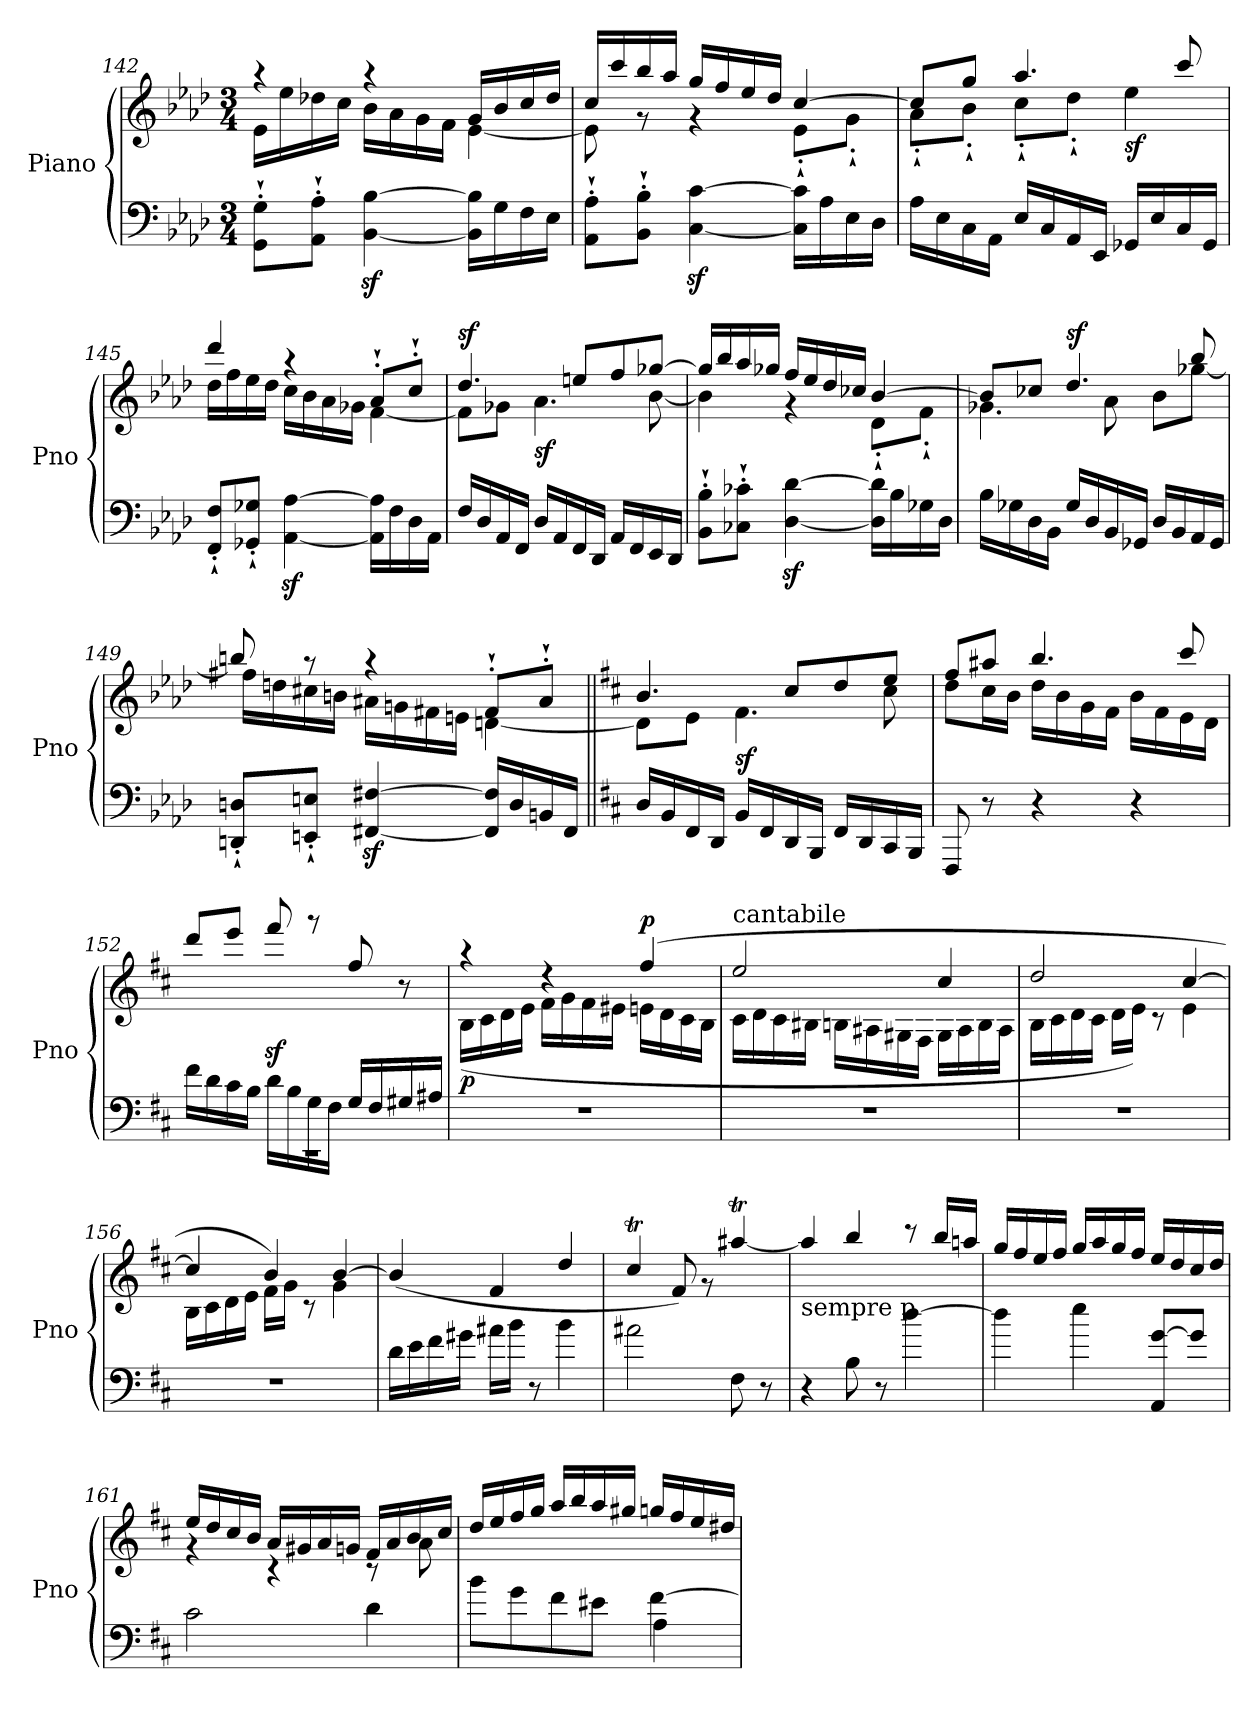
**kern	**kern	**dynam
*part1	*part1	*part1
*staff2	*staff1	*staff1/2
*I"Piano	*	*
*I'Pno	*	*
!!LO:LB:g=z
*clefF4	*clefG2	*
*k[b-e-a-d-]	*k[b-e-a-d-]	*
*A-:	*A-:	*
*M3/4	*M3/4	*
=142	=142	=142
*	*^	*
8GG\'` 8G\'`L	4raa	16e-\LL	.
.	.	16ee-\	.
8AA-\'` 8A-\'`J	.	16dd-X\	.
.	.	16cc\JJ	.
[4BB-\z< [4B-\z<	4raa	16b-\LL	.
.	.	16a-\	.
.	.	16g\	.
.	.	16f\JJ	.
16BB-\] 16B-\]LL	16g/LL	[4e-\	.
16G\	16b-/	.	.
16F\	16cc/	.	.
16E-\JJ	16dd-/JJ	.	.
=143	=143	=143	=143
8AA-\'` 8A-\'`L	16cc/LL	8e-\]	.
.	16ccc/	.	.
8BB-\'` 8B-\'`J	16bb-/	8rg	.
.	16aa-/JJ	.	.
[4C\z< [4c\z<	16gg/LL	4rg	.
.	16ff/	.	.
.	16ee-/	.	.
.	16dd-/JJ	.	.
16C\] 16c\]LL	[4cc/	8e-'`\L	.
16A-\	.	.	.
16E-\	.	8g'`\J	.
16D-\JJ	.	.	.
=144	=144	=144	=144
16A-\LL	8cc/L]	8a-'`\L	.
16E-\	.	.	.
16C\	8gg/J	8b-'`\J	.
16AA-\JJ	.	.	.
16E-/LL	4.aa-/	8cc'`\L	.
16C/	.	.	.
16AA-/	.	8dd-'`\J	.
16EE-/JJ	.	.	.
!	!	!	!LO:DY:b
16GG-X/LL	.	4ee-\	sf
16E-/	.	.	.
16C/	8ccc/	.	.
16GG-/JJ	.	.	.
!!LO:LB:g=z	!!
=145	=145	=145	=145
8FF/'` 8F/'`L	4ddd-/	16dd-\LL	.
.	.	16ff\	.
8GG-X/'` 8G-X/'`J	.	16ee-\	.
.	.	16dd-\JJ	.
[4AA-\z< [4A-\z<	4raa	16cc\LL	.
.	.	16b-\	.
.	.	16a-\	.
.	.	16g-X\JJ	.
16AA-\] 16A-\]LL	8a-'`/L	[4f\	.
16F\	.	.	.
16D-\	8cc'`/J	.	.
16AA-\JJ	.	.	.
=146	=146	=146	=146
!	!	!	!LO:DY:a
16F/LL	4.dd-/	8f\L]	sf
16D-/	.	.	.
16AA-/	.	8g-X\J	.
16FF/JJ	.	.	.
!	!	!	!LO:DY:b
16D-/LL	.	4.a-\	sf
16AA-/	.	.	.
16FF/	8een/L	.	.
16DD-/JJ	.	.	.
16AA-/LL	8ff/	.	.
16FF/	.	.	.
16EE-/	[8gg-X/J	[8b-\	.
16DD-/JJ	.	.	.
=147	=147	=147	=147
8BB-\'` 8B-\'`L	16gg-/LL]	4b-\]	.
.	16bb-/	.	.
8C-X\'` 8c-X\'`J	16aa-/	.	.
.	16gg-X/JJ	.	.
[4D-\z< [4d-\z<	16ff/LL	4rg	.
.	16ee-/	.	.
.	16dd-/	.	.
.	16cc-X/JJ	.	.
16D-\] 16d-\]LL	[4b-/	8d-'`\L	.
16B-\	.	.	.
16G-X\	.	8f'`\J	.
16D-\JJ	.	.	.
!!LO:LB:g=z	!!
=148	=148	=148	=148
16B-\LL	8b-/L]	4.g-X\	.
16G-X\	.	.	.
16D-\	8cc-X/J	.	.
16BB-\JJ	.	.	.
!	!	!	!LO:DY:a
16G-/LL	4.dd-/	.	sf
16D-/	.	.	.
16BB-/	.	8a-\	.
16GG-X/JJ	.	.	.
16D-/LL	.	8b-\L	.
16BB-/	.	.	.
16AA-/	8bb-/	[8gg-X\J	.
16GG-/JJ	.	.	.
=149	=149	=149	=149
*	*	*^	*
8DDn/'` 8Dn/'`L	8bbn/	16gg-yy]	16ff#X\LL	.
.	.	4..ryy	16ddn\	.
8EEn/'` 8En/'`J	8raa	.	16cc#X\	.
.	.	.	16bn\JJ	.
[4FF#X/z< [4F#X/z<	4raa	.	16a#X\LL	.
.	.	.	16gn\	.
.	.	.	16f#X\	.
.	.	.	16en\JJ	.
16FF#/] 16F#/]LL	8f#'`/L	[4dn\	4ryy	.
16D/	.	.	.	.
16BBn/	8a#'`/J	.	.	.
16FF#/JJ	.	.	.	.
*	*v	*v	*v	*
!!LO:PB:g=z
=150||	=150||	=150||
*k[f#c#]	*k[f#c#]	*
*D:	*D:	*
*	*^	*
16D/LL	4.b/	8d\L]	.
16BB/	.	.	.
16FF#/	.	8e\J	.
16DD/JJ	.	.	.
!	!	!	!LO:DY:b
16BB/LL	.	4.f#\	sf
16FF#/	.	.	.
16DD/	8cc#/L	.	.
16BBB/JJ	.	.	.
16FF#/LL	8dd/	.	.
16DD/	.	.	.
16CC#/	8ee/J	8cc#\	.
16BBB/JJ	.	.	.
=151	=151	=151	=151
8FFF#/	8ff#/L	8dd\L	.
8r	8aa#X/J	16cc#\L	.
.	.	16b\JJ	.
4r	4.bb/	16dd\LL	.
.	.	16b\	.
.	.	16g\	.
.	.	16f#\JJ	.
4r	.	16b\LL	.
.	.	16f#\	.
.	8ccc#/	16e\	.
.	.	16d\JJ	.
*	*v	*v	*
=152	=152	=152
*^	*	*
2.rEE	16f#\LL	8ddd/L	.
.	16d\	.	.
.	16c#\	8eee/J	.
.	16B\JJ	.	.
.	16d\LL	8fff#z>/	.
.	16B\	.	.
.	16G\	8rggg	.
.	16F#\JJ	.	.
.	16G/LL	8ff#/	.
.	16F#/	.	.
.	16G#X/	8r	.
.	16A#X/JJ	.	.
!!LO:LB:g=z
=153	=153	=153	=153
*	*	*^	*
!	!	!	!	!LO:DY:b
*v	*v	*	*	*
2.r	4r	(<16B\LL	p
.	.	16c#\	.
.	.	16d\	.
.	.	16e\JJ	.
.	4rdd	16f#\LL	.
.	.	16g\	.
.	.	16f#\	.
.	.	16e#X\JJ	.
!	!	!	!LO:DY:a
.	(>4ff#/	16en\LL	p
.	.	16d\	.
.	.	16c#\	.
.	.	16B\JJ	.
=154	=154	=154	=154
!	!LO:TX:a:t=cantabile	!	!
2.r	2ee/	16c#\LL	.
.	.	16d\	.
.	.	16c#\	.
.	.	16B#X\JJ	.
.	.	16Bn\LL	.
.	.	16A#X\	.
.	.	16G#X\	.
.	.	16F#\JJ	.
.	4cc#/	16G#\LL	.
.	.	16A#\	.
.	.	16B\	.
.	.	16A#\JJ	.
=155	=155	=155	=155
2.r	2dd/	16B\LL	.
.	.	16c#\	.
.	.	16d\	.
.	.	16c#\JJ	.
.	.	16d\LL	.
.	.	16e\JJ)	.
.	.	8rc	.
.	[4cc#/	4e\	.
!!LO:LB:g=z	!!
=156	=156	=156	=156
2.r	4cc#/]	16B\LL	.
.	.	16c#\	.
.	.	16d\	.
.	.	16e\JJ	.
.	4b/)	16f#\LL	.
.	.	16g\JJ	.
.	.	8rc	.
.	[4b/	4g\	.
*	*v	*v	*
=157	=157	=157
16d\LL	(>4b/]	.
16e\	.	.
16f#\	.	.
16g#X\JJ	.	.
16a#X\LL	4f#/	.
16b\JJ	.	.
8r	.	.
4b\	4dd/	.
=158	=158	=158
2a#X\	4cc#t/	.
.	8f#TTT/)	.
.	8rg	.
8F#\	[4aa#Xt/	.
8r	.	.
=159	=159	=159
!	!LO:TX:b:t=sempre p	!
4r	4aa#TTT/]	.
8B\	4bb/	.
8r	.	.
[4dd\	8rccc	.
.	16bb/LL	.
.	16aan/JJ	.
=160	=160	=160
4dd\]	16gg/LL	.
.	16ff#/	.
.	16ee/	.
.	16ff#/JJ	.
4ee\	16gg/LL	.
.	16aa/	.
.	16gg/	.
.	16ff#/JJ	.
8AA/ [8g/L	16ee/LL	.
.	16dd/	.
8g/J]	16cc#/	.
.	16dd/JJ	.
!!LO:LB:g=z
=161	=161	=161
*	*^	*
2c#\	16ee/LL	4rg	.
.	16dd/	.	.
.	16cc#/	.	.
.	16b/JJ	.	.
.	16a/LL	4rc	.
.	16g#X/	.	.
.	16a/	.	.
.	16gn/JJ	.	.
4d\	16f#/LL	8rc	.
.	16a/	.	.
.	16b/	8a\	.
.	16cc#/JJ	.	.
*	*v	*v	*
=162	=162	=162
*^	*	*
8b\L	2ryy	16dd/LL	.
.	.	16ee/	.
8g\	.	16ff#/	.
.	.	16gg/JJ	.
8f#\	.	16aa/LL	.
.	.	16bb/	.
8e#X\J	.	16aa/	.
.	.	16gg#X/JJ	.
[4f#\	4A\	16ggn/LL	.
.	.	16ff#/	.
.	.	16ee/	.
.	.	16dd#X/JJ	.
*v	*v	*	*
=	=	=
*-	*-	*-
